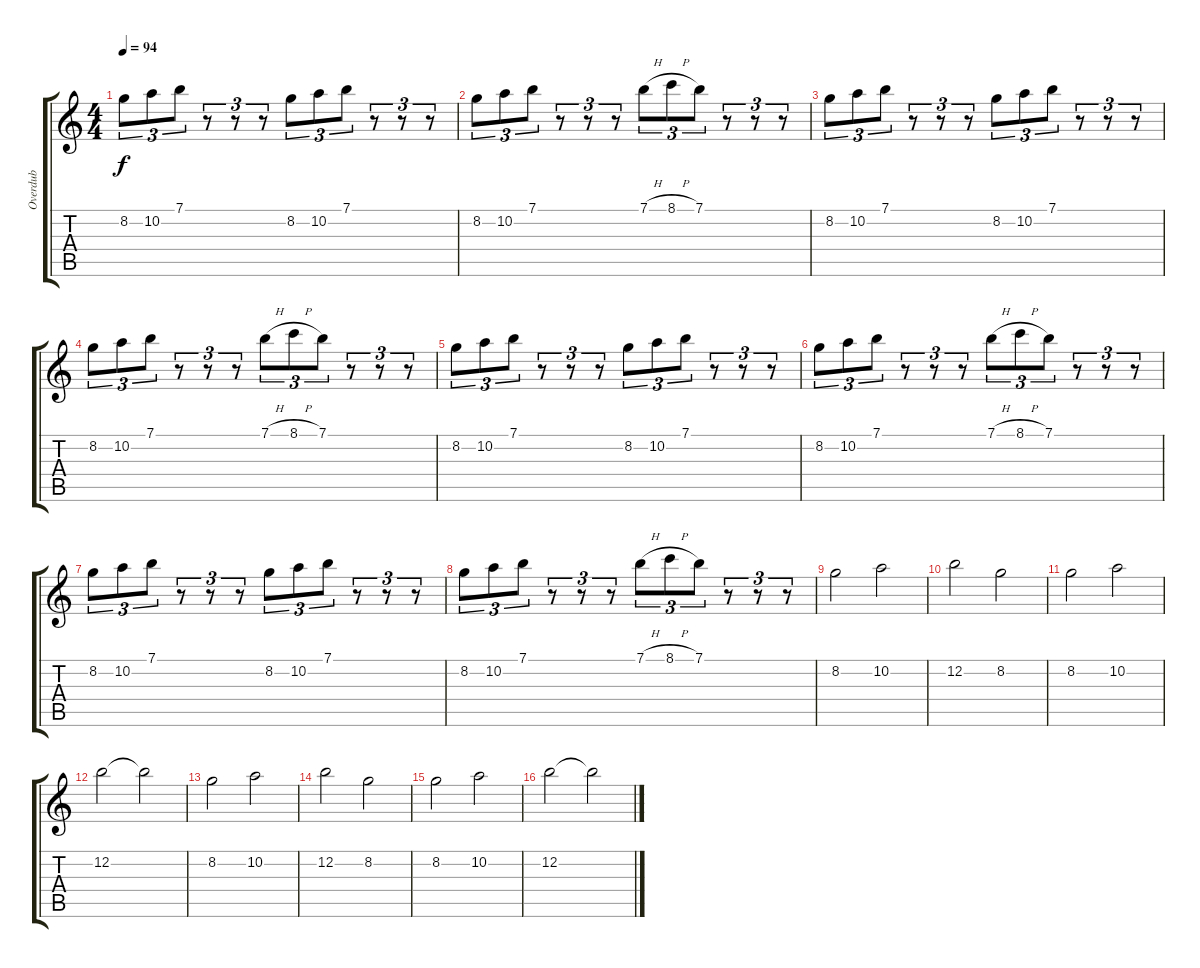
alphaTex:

\track ("Overdub" "Overdub") {instrument acousticguitarnylon}
\staff {score tabs}
\tuning (E4 B3 G3 D3 A2 E2) {hide}
\ts (4 4)
\tempo 94
\clef g2
\ks c
8.2.8{tu (3 2) dy f} 10.2.8{tu (3 2)} 7.1.8{tu (3 2)} r.8{tu (3 2)} r.8{tu (3 2)} r.8{tu (3 2)} 8.2.8{tu (3 2)} 10.2.8{tu (3 2)} 7.1.8{tu (3 2)} r.8{tu (3 2)} r.8{tu (3 2)} r.8{tu (3 2)} |
8.2.8{tu (3 2)} 10.2.8{tu (3 2)} 7.1.8{tu (3 2)} r.8{tu (3 2)} r.8{tu (3 2)} r.8{tu (3 2)} 7.1{h}.8{tu (3 2)} 8.1{h}.8{tu (3 2)} 7.1.8{tu (3 2)} r.8{tu (3 2)} r.8{tu (3 2)} r.8{tu (3 2)} |
8.2.8{tu (3 2)} 10.2.8{tu (3 2)} 7.1.8{tu (3 2)} r.8{tu (3 2)} r.8{tu (3 2)} r.8{tu (3 2)} 8.2.8{tu (3 2)} 10.2.8{tu (3 2)} 7.1.8{tu (3 2)} r.8{tu (3 2)} r.8{tu (3 2)} r.8{tu (3 2)} |
8.2.8{tu (3 2)} 10.2.8{tu (3 2)} 7.1.8{tu (3 2)} r.8{tu (3 2)} r.8{tu (3 2)} r.8{tu (3 2)} 7.1{h}.8{tu (3 2)} 8.1{h}.8{tu (3 2)} 7.1.8{tu (3 2)} r.8{tu (3 2)} r.8{tu (3 2)} r.8{tu (3 2)} |
8.2.8{tu (3 2)} 10.2.8{tu (3 2)} 7.1.8{tu (3 2)} r.8{tu (3 2)} r.8{tu (3 2)} r.8{tu (3 2)} 8.2.8{tu (3 2)} 10.2.8{tu (3 2)} 7.1.8{tu (3 2)} r.8{tu (3 2)} r.8{tu (3 2)} r.8{tu (3 2)} |
8.2.8{tu (3 2)} 10.2.8{tu (3 2)} 7.1.8{tu (3 2)} r.8{tu (3 2)} r.8{tu (3 2)} r.8{tu (3 2)} 7.1{h}.8{tu (3 2)} 8.1{h}.8{tu (3 2)} 7.1.8{tu (3 2)} r.8{tu (3 2)} r.8{tu (3 2)} r.8{tu (3 2)} |
8.2.8{tu (3 2)} 10.2.8{tu (3 2)} 7.1.8{tu (3 2)} r.8{tu (3 2)} r.8{tu (3 2)} r.8{tu (3 2)} 8.2.8{tu (3 2)} 10.2.8{tu (3 2)} 7.1.8{tu (3 2)} r.8{tu (3 2)} r.8{tu (3 2)} r.8{tu (3 2)} |
8.2.8{tu (3 2)} 10.2.8{tu (3 2)} 7.1.8{tu (3 2)} r.8{tu (3 2)} r.8{tu (3 2)} r.8{tu (3 2)} 7.1{h}.8{tu (3 2)} 8.1{h}.8{tu (3 2)} 7.1.8{tu (3 2)} r.8{tu (3 2)} r.8{tu (3 2)} r.8{tu (3 2)} |
8.2.2 10.2.2 |
12.2.2 8.2.2 |
8.2.2 10.2.2 |
12.2.2 12.2{t}.2 |
8.2.2 10.2.2 |
12.2.2 8.2.2 |
8.2.2 10.2.2 |
12.2.2 12.2{t}.2
